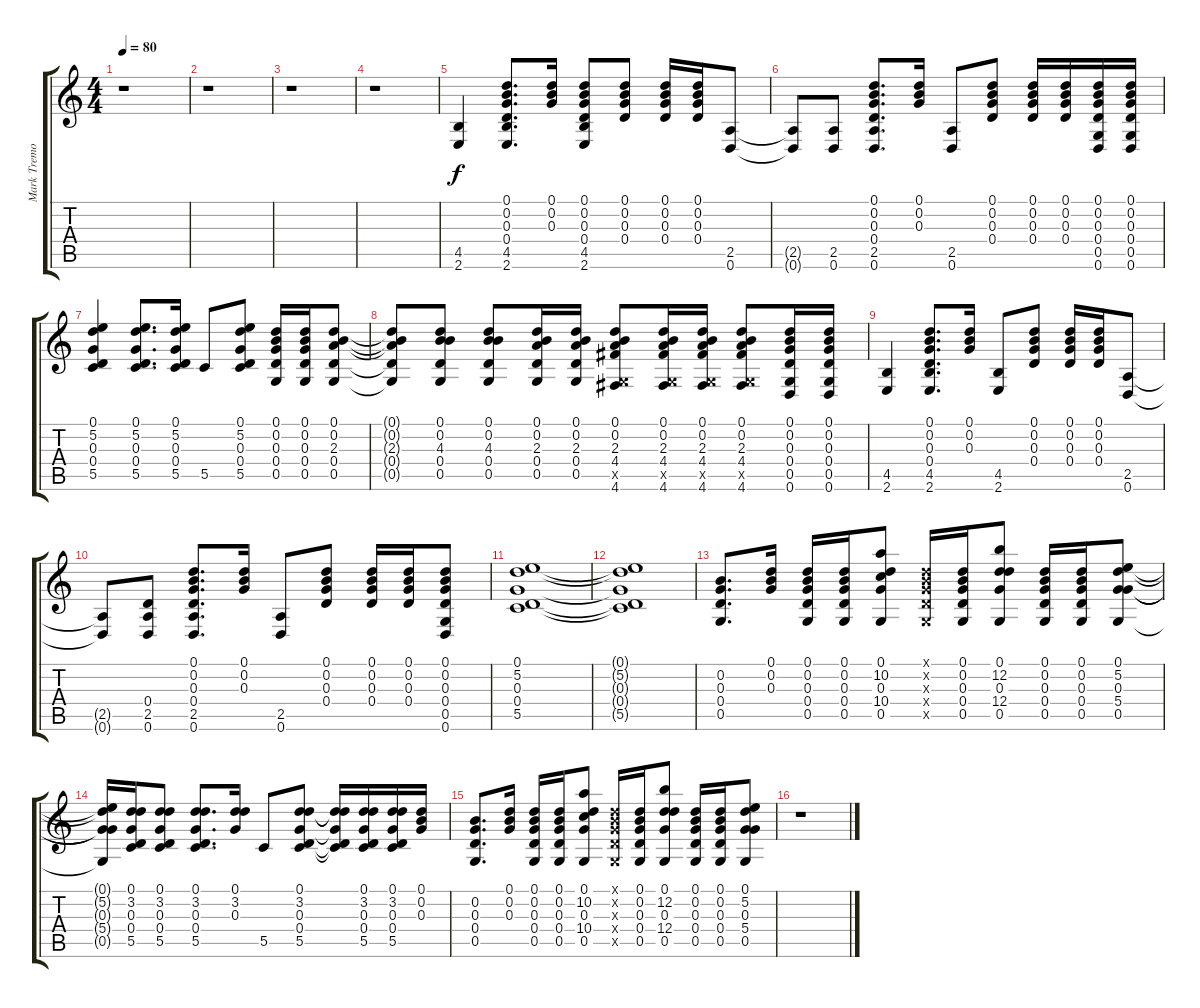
\track ("Mark Tremonti" "Mark Tremo") {instrument electricguitarclean}
\staff {score tabs}
\tuning (D4 B3 G3 D3 G2 D2) {hide}
\ts (4 4)
\tempo 80
\clef g2
\ks c
r.1{dy f} |
r.1 |
r.1 |
r.1 |
(4.5 2.6).4 (0.1 0.2 0.3 0.4 4.5 2.6).8{d} (0.1 0.2 0.3).16 (0.1 0.2 0.3 0.4 4.5 2.6).8 (0.1 0.2 0.3 0.4).8 (0.1 0.2 0.3 0.4).16 (0.1 0.2 0.3 0.4).16 (2.5 0.6).8 |
(2.5{t} 0.6{t}).8 (2.5 0.6).8 (0.1 0.2 0.3 0.4 2.5 0.6).8{d} (0.1 0.2 0.3).16 (2.5 0.6).8 (0.1 0.2 0.3 0.4).8 (0.1 0.2 0.3 0.4).16 (0.1 0.2 0.3 0.4).16 (0.1 0.2 0.3 0.4 0.5 0.6).16 (0.1 0.2 0.3 0.4 0.5 0.6).16 |
(0.1 5.2 0.3 0.4 5.5).4 (0.1 5.2 0.3 0.4 5.5).8{d} (0.1 5.2 0.3 0.4 5.5).16 5.5.8 (0.1 5.2 0.3 0.4 5.5).8 (0.1 0.2 0.3 0.4 0.5).16 (0.1 0.2 0.3 0.4 0.5).16 (0.1 0.2 2.3 0.4 0.5).8 |
(0.1{t} 0.2{t} 2.3{t} 0.4{t} 0.5{t}).8 (0.1 0.2 4.3 0.4 0.5).8 (0.1 0.2 4.3 0.4 0.5).8 (0.1 0.2 2.3 0.4 0.5).16 (0.1 0.2 2.3 0.4 0.5).16 (0.1 0.2 2.3 4.4 0.5{x} 4.6).8 (0.1 0.2 2.3 4.4 0.5{x} 4.6).16 (0.1 0.2 2.3 4.4 0.5{x} 4.6).16 (0.1 0.2 2.3 4.4 0.5{x} 4.6).8 (0.1 0.2 0.3 0.4 0.5 0.6).16 (0.1 0.2 0.3 0.4 0.5 0.6).16 |
(4.5 2.6).4 (0.1 0.2 0.3 0.4 4.5 2.6).8{d} (0.1 0.2 0.3).16 (4.5 2.6).8 (0.1 0.2 0.3 0.4).8 (0.1 0.2 0.3 0.4).16 (0.1 0.2 0.3 0.4).16 (2.5 0.6).8 |
(2.5{t} 0.6{t}).8 (0.4 2.5 0.6).8 (0.1 0.2 0.3 0.4 2.5 0.6).8{d} (0.1 0.2 0.3).16 (2.5 0.6).8 (0.1 0.2 0.3 0.4).8 (0.1 0.2 0.3 0.4).16 (0.1 0.2 0.3 0.4).16 (0.1 0.2 0.3 0.4 0.5 0.6).8 |
(0.1 5.2 0.3 0.4 5.5).1 |
(0.1{t} 5.2{t} 0.3{t} 0.4{t} 5.5{t}).1 |
(0.2 0.3 0.4 0.5).8{d} (0.1 0.2 0.3).16 (0.1 0.2 0.3 0.4 0.5).16 (0.1 0.2 0.3 0.4 0.5).16 (0.1 10.2 0.3 10.4 0.5).8 (0.1{x} 0.2{x} 0.3{x} 0.4{x} 0.5{x}).16 (0.1 0.2 0.3 0.4 0.5).16 (0.1 12.2 0.3 12.4 0.5).8 (0.1 0.2 0.3 0.4 0.5).16 (0.1 0.2 0.3 0.4 0.5).16 (0.1 5.2 0.3 5.4 0.5).8 |
(0.1{t} 5.2{t} 0.3{t} 5.4{t} 0.5{t}).16 (0.1 3.2 0.3 0.4 5.5).16 (0.1 3.2 0.3 0.4 5.5).8 (0.1 3.2 0.3 0.4 5.5).8{d} (0.1 3.2 0.3).16 5.5.8 (0.1 3.2 0.3 0.4 5.5).8 (0.1{t} 3.2{t} 0.3{t} 0.4{t} 5.5{t}).16 (0.1 3.2 0.3 0.4 5.5).16 (0.1 3.2 0.3 0.4 5.5).16 (0.1 0.2 0.3).16 |
(0.2 0.3 0.4 0.5).8{d} (0.1 0.2 0.3).16 (0.1 0.2 0.3 0.4 0.5).16 (0.1 0.2 0.3 0.4 0.5).16 (0.1 10.2 0.3 10.4 0.5).8 (0.1{x} 0.2{x} 0.3{x} 0.4{x} 0.5{x}).16 (0.1 0.2 0.3 0.4 0.5).16 (0.1 12.2 0.3 12.4 0.5).8 (0.1 0.2 0.3 0.4 0.5).16 (0.1 0.2 0.3 0.4 0.5).16 (0.1 5.2 0.3 5.4 0.5).8 |
r.1
